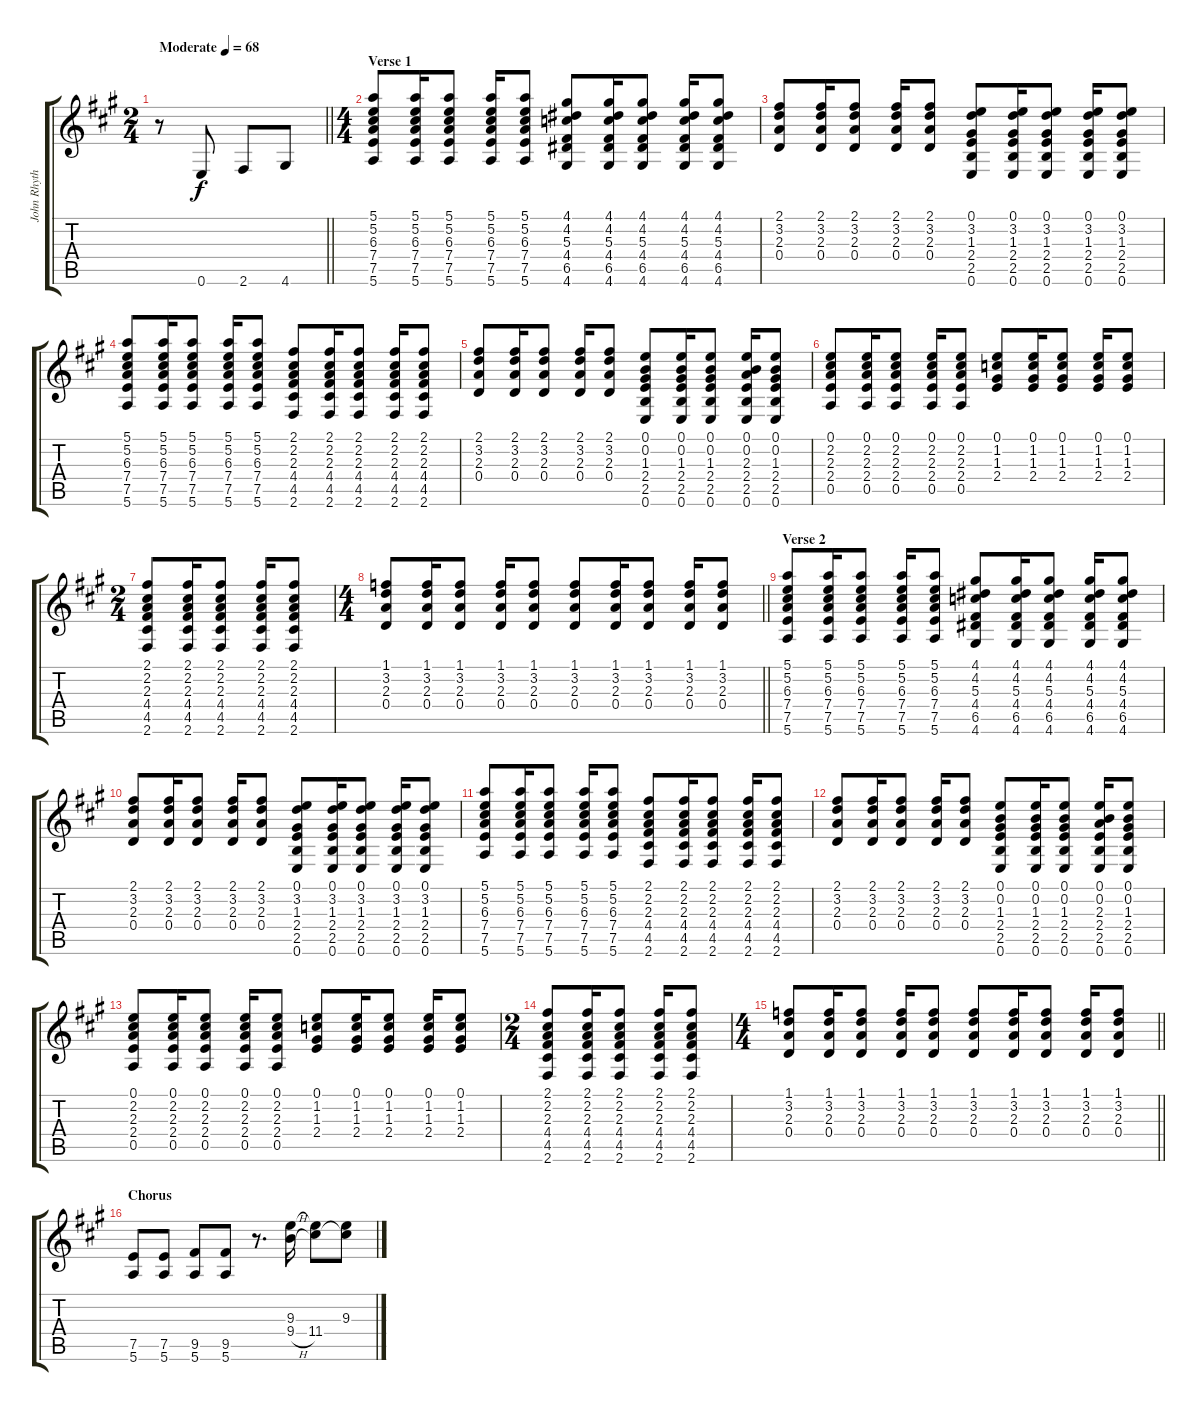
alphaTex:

\track ("John Rhythm Guitar" "John Rhyth") {instrument electricguitarjazz}
\staff {score tabs}
\tuning (E4 B3 G3 D3 A2 E2) {hide}
\ts (2 4)
\tempo (68 "Moderate")
\clef g2
\barLineRight lightlight
\ks a
r.8{dy f instrument electricguitarjazz} 0.6.8 2.6.8 4.6.8 |
\ts (4 4)
\section ("" "Verse 1")
(5.1 5.2 6.3 7.4 7.5 5.6).8 (5.1 5.2 6.3 7.4 7.5 5.6).16 (5.1 5.2 6.3 7.4 7.5 5.6).8 (5.1 5.2 6.3 7.4 7.5 5.6).16 (5.1 5.2 6.3 7.4 7.5 5.6).8 (4.1 4.2 5.3 4.4 6.5 4.6).8 (4.1 4.2 5.3 4.4 6.5 4.6).16 (4.1 4.2 5.3 4.4 6.5 4.6).8 (4.1 4.2 5.3 4.4 6.5 4.6).16 (4.1 4.2 5.3 4.4 6.5 4.6).8 |
(2.1 3.2 2.3 0.4).8 (2.1 3.2 2.3 0.4).16 (2.1 3.2 2.3 0.4).8 (2.1 3.2 2.3 0.4).16 (2.1 3.2 2.3 0.4).8 (0.1 3.2 1.3 2.4 2.5 0.6).8 (0.1 3.2 1.3 2.4 2.5 0.6).16 (0.1 3.2 1.3 2.4 2.5 0.6).8 (0.1 3.2 1.3 2.4 2.5 0.6).16 (0.1 3.2 1.3 2.4 2.5 0.6).8 |
(5.1 5.2 6.3 7.4 7.5 5.6).8 (5.1 5.2 6.3 7.4 7.5 5.6).16 (5.1 5.2 6.3 7.4 7.5 5.6).8 (5.1 5.2 6.3 7.4 7.5 5.6).16 (5.1 5.2 6.3 7.4 7.5 5.6).8 (2.1 2.2 2.3 4.4 4.5 2.6).8 (2.1 2.2 2.3 4.4 4.5 2.6).16 (2.1 2.2 2.3 4.4 4.5 2.6).8 (2.1 2.2 2.3 4.4 4.5 2.6).16 (2.1 2.2 2.3 4.4 4.5 2.6).8 |
(2.1 3.2 2.3 0.4).8 (2.1 3.2 2.3 0.4).16 (2.1 3.2 2.3 0.4).8 (2.1 3.2 2.3 0.4).16 (2.1 3.2 2.3 0.4).8 (0.1 0.2 1.3 2.4 2.5 0.6).8 (0.1 0.2 1.3 2.4 2.5 0.6).16 (0.1 0.2 1.3 2.4 2.5 0.6).8 (0.1 0.2 2.3 2.4 2.5 0.6).16 (0.1 0.2 1.3 2.4 2.5 0.6).8 |
(0.1 2.2 2.3 2.4 0.5).8 (0.1 2.2 2.3 2.4 0.5).16 (0.1 2.2 2.3 2.4 0.5).8 (0.1 2.2 2.3 2.4 0.5).16 (0.1 2.2 2.3 2.4 0.5).8 (0.1 1.2 1.3 2.4).8 (0.1 1.2 1.3 2.4).16 (0.1 1.2 1.3 2.4).8 (0.1 1.2 1.3 2.4).16 (0.1 1.2 1.3 2.4).8 |
\ts (2 4)
(2.1 2.2 2.3 4.4 4.5 2.6).8 (2.1 2.2 2.3 4.4 4.5 2.6).16 (2.1 2.2 2.3 4.4 4.5 2.6).8 (2.1 2.2 2.3 4.4 4.5 2.6).16 (2.1 2.2 2.3 4.4 4.5 2.6).8 |
\ts (4 4)
\barLineRight lightlight
(1.1 3.2 2.3 0.4).8 (1.1 3.2 2.3 0.4).16 (1.1 3.2 2.3 0.4).8 (1.1 3.2 2.3 0.4).16 (1.1 3.2 2.3 0.4).8 (1.1 3.2 2.3 0.4).8 (1.1 3.2 2.3 0.4).16 (1.1 3.2 2.3 0.4).8 (1.1 3.2 2.3 0.4).16 (1.1 3.2 2.3 0.4).8 |
\section ("" "Verse 2")
(5.1 5.2 6.3 7.4 7.5 5.6).8 (5.1 5.2 6.3 7.4 7.5 5.6).16 (5.1 5.2 6.3 7.4 7.5 5.6).8 (5.1 5.2 6.3 7.4 7.5 5.6).16 (5.1 5.2 6.3 7.4 7.5 5.6).8 (4.1 4.2 5.3 4.4 6.5 4.6).8 (4.1 4.2 5.3 4.4 6.5 4.6).16 (4.1 4.2 5.3 4.4 6.5 4.6).8 (4.1 4.2 5.3 4.4 6.5 4.6).16 (4.1 4.2 5.3 4.4 6.5 4.6).8 |
(2.1 3.2 2.3 0.4).8 (2.1 3.2 2.3 0.4).16 (2.1 3.2 2.3 0.4).8 (2.1 3.2 2.3 0.4).16 (2.1 3.2 2.3 0.4).8 (0.1 3.2 1.3 2.4 2.5 0.6).8 (0.1 3.2 1.3 2.4 2.5 0.6).16 (0.1 3.2 1.3 2.4 2.5 0.6).8 (0.1 3.2 1.3 2.4 2.5 0.6).16 (0.1 3.2 1.3 2.4 2.5 0.6).8 |
(5.1 5.2 6.3 7.4 7.5 5.6).8 (5.1 5.2 6.3 7.4 7.5 5.6).16 (5.1 5.2 6.3 7.4 7.5 5.6).8 (5.1 5.2 6.3 7.4 7.5 5.6).16 (5.1 5.2 6.3 7.4 7.5 5.6).8 (2.1 2.2 2.3 4.4 4.5 2.6).8 (2.1 2.2 2.3 4.4 4.5 2.6).16 (2.1 2.2 2.3 4.4 4.5 2.6).8 (2.1 2.2 2.3 4.4 4.5 2.6).16 (2.1 2.2 2.3 4.4 4.5 2.6).8 |
(2.1 3.2 2.3 0.4).8 (2.1 3.2 2.3 0.4).16 (2.1 3.2 2.3 0.4).8 (2.1 3.2 2.3 0.4).16 (2.1 3.2 2.3 0.4).8 (0.1 0.2 1.3 2.4 2.5 0.6).8 (0.1 0.2 1.3 2.4 2.5 0.6).16 (0.1 0.2 1.3 2.4 2.5 0.6).8 (0.1 0.2 2.3 2.4 2.5 0.6).16 (0.1 0.2 1.3 2.4 2.5 0.6).8 |
(0.1 2.2 2.3 2.4 0.5).8 (0.1 2.2 2.3 2.4 0.5).16 (0.1 2.2 2.3 2.4 0.5).8 (0.1 2.2 2.3 2.4 0.5).16 (0.1 2.2 2.3 2.4 0.5).8 (0.1 1.2 1.3 2.4).8 (0.1 1.2 1.3 2.4).16 (0.1 1.2 1.3 2.4).8 (0.1 1.2 1.3 2.4).16 (0.1 1.2 1.3 2.4).8 |
\ts (2 4)
(2.1 2.2 2.3 4.4 4.5 2.6).8 (2.1 2.2 2.3 4.4 4.5 2.6).16 (2.1 2.2 2.3 4.4 4.5 2.6).8 (2.1 2.2 2.3 4.4 4.5 2.6).16 (2.1 2.2 2.3 4.4 4.5 2.6).8 |
\ts (4 4)
\barLineRight lightlight
(1.1 3.2 2.3 0.4).8 (1.1 3.2 2.3 0.4).16 (1.1 3.2 2.3 0.4).8 (1.1 3.2 2.3 0.4).16 (1.1 3.2 2.3 0.4).8 (1.1 3.2 2.3 0.4).8 (1.1 3.2 2.3 0.4).16 (1.1 3.2 2.3 0.4).8 (1.1 3.2 2.3 0.4).16 (1.1 3.2 2.3 0.4).8 |
\section ("" "Chorus")
(7.5 5.6).8 (7.5 5.6).8 (9.5 5.6).8 (9.5 5.6).8 r.8{d} (9.3 9.4{h}).16 (9.3{t} 11.4).8 (9.3 11.4{t}).8
